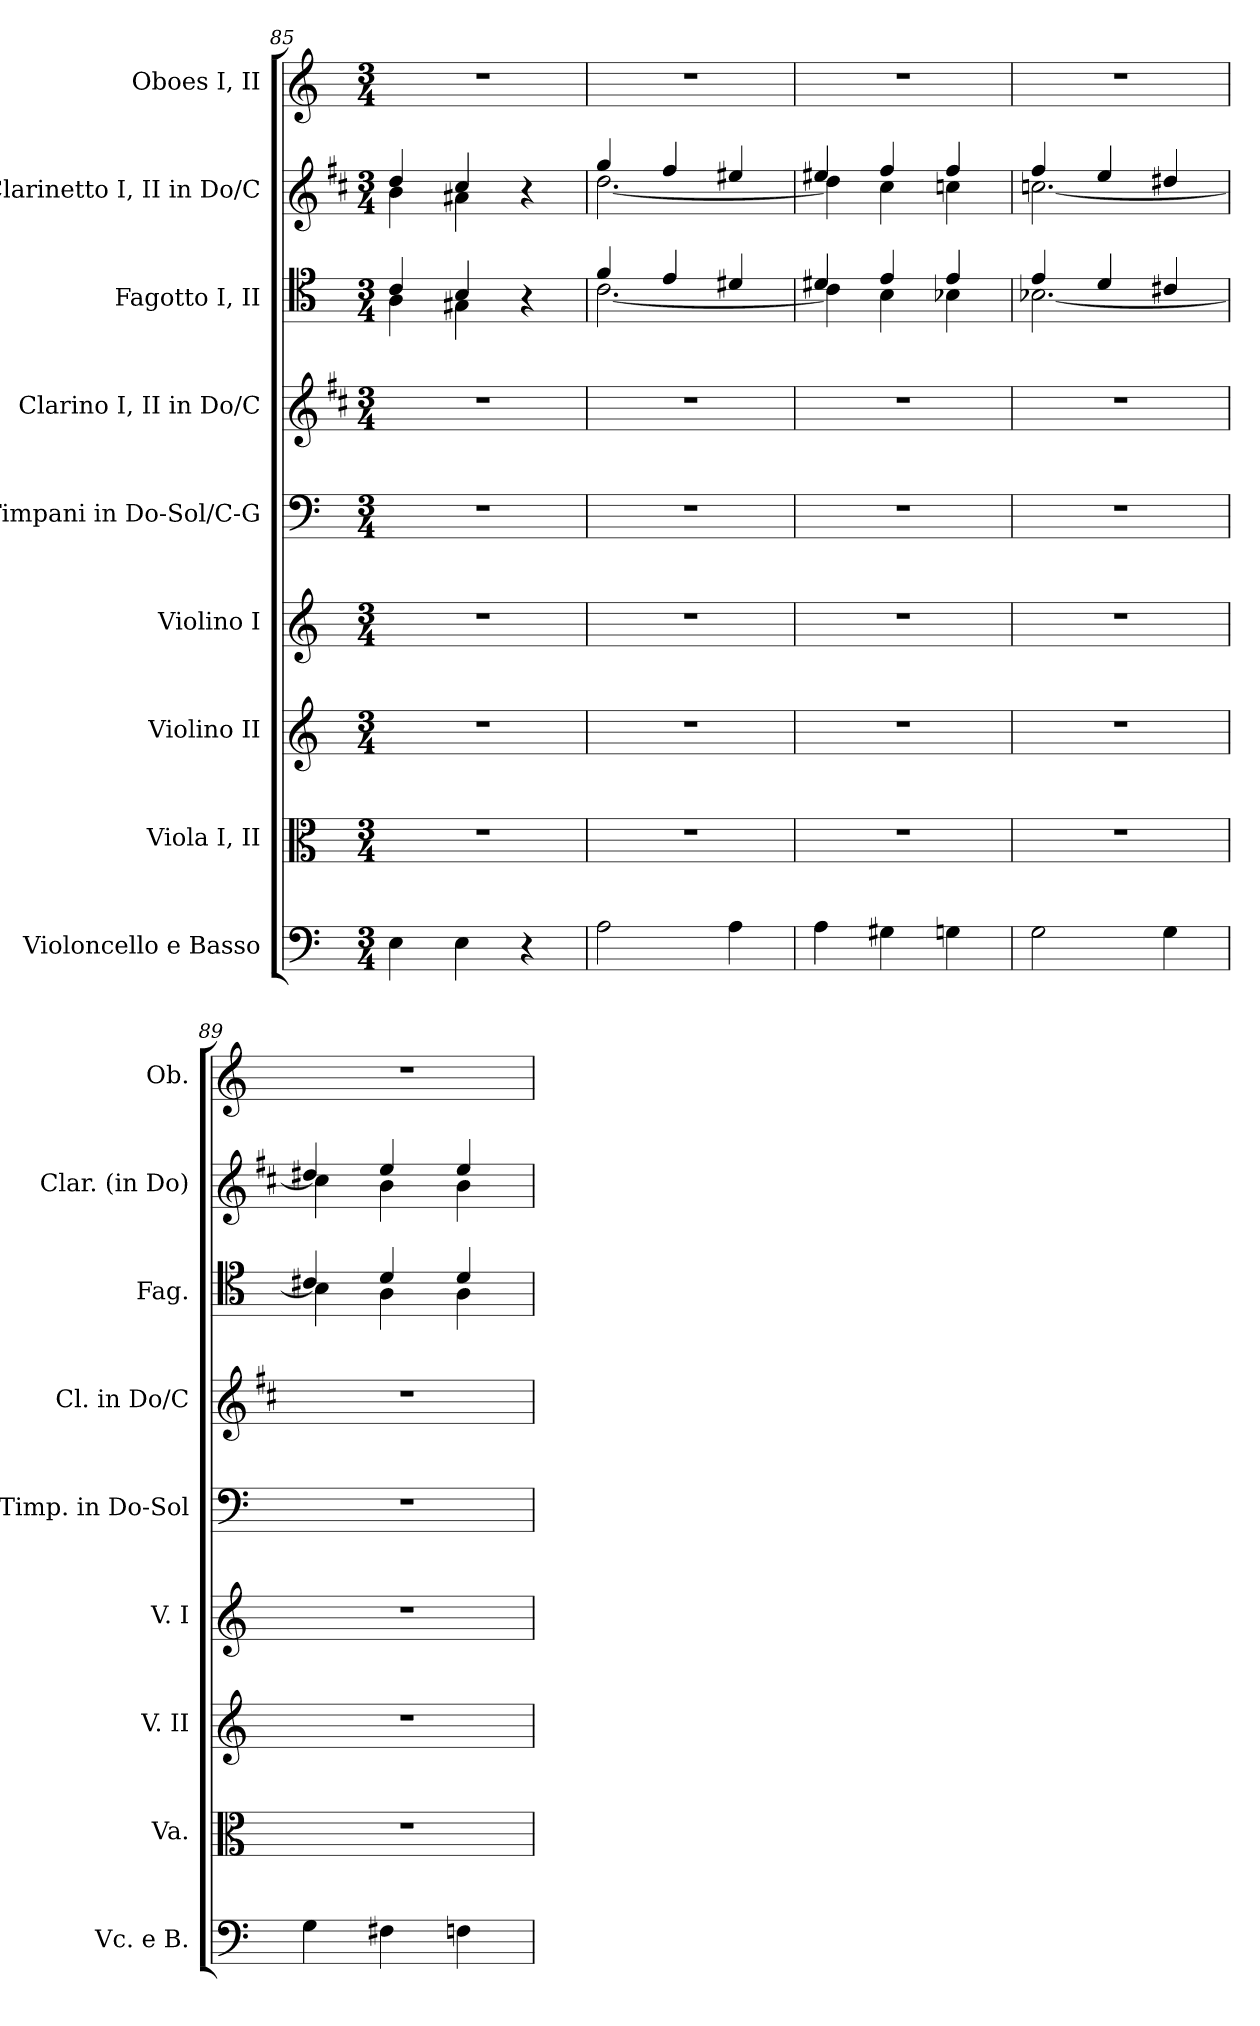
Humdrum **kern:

**kern	**kern	**kern	**kern	**kern	**kern	**kern	**kern	**kern
*part9	*part8	*part7	*part6	*part5	*part4	*part3	*part2	*part1
*staff9	*staff8	*staff7	*staff6	*staff5	*staff4	*staff3	*staff2	*staff1
*I"Violoncello e Basso	*I"Viola I, II	*I"Violino II	*I"Violino I	*I"Timpani in Do-Sol/C-G	*I"Clarino I, II in Do/C	*I"Fagotto I, II	*I"Clarinetto I, II in Do/C	*I"Oboes I, II
*I'Vc. e B.	*I'Va.	*I'V. II	*I'V. I	*I'Timp. in Do-Sol	*I'Cl. in Do/C	*I'Fag.	*I'Clar. (in Do)	*I'Ob.
*clefF4	*clefC3	*clefG2	*clefG2	*clefF4	*clefG2	*clefC4	*clefG2	*clefG2
*	*	*	*	*	*ITrd1c2	*	*ITrd1c2	*
*k[]	*k[]	*k[]	*k[]	*k[]	*k[]	*k[]	*k[]	*k[]
*M3/4	*M3/4	*M3/4	*M3/4	*M3/4	*M3/4	*M3/4	*M3/4	*M3/4
=85	=85	=85	=85	=85	=85	=85	=85	=85
*	*	*	*	*	*	*^	*^	*
4Ei\	2.r	2.r	2.r	2.r	2.r	4cj/	4AZ\	4ccj/	4aZ\	2.r
4E\	.	.	.	.	.	4B/	4G#X\	4b/	4g#X\	.
4r	.	.	.	.	.	4r	4ryy	4r	4ryy	.
=86	=86	=86	=86	=86	=86	=86	=86	=86	=86	=86
2Aj\	2.r	2.r	2.r	2.r	2.r	4fZ/	[2.ci\	4ffZ/	[2.cci\	2.r
.	.	.	.	.	.	4e/	.	4ee/	.	.
4A\	.	.	.	.	.	4d#X/	.	4dd#X/	.	.
!!LO:PB:g=z
=87	=87	=87	=87	=87	=87	=87	=87	=87	=87	=87
4AZ\	2.r	2.r	2.r	2.r	2.r	4d#Xi/	4cj\]	4dd#Xi/	4ccj\]	2.r
4G#X\	.	.	.	.	.	4e/	4B\	4ee/	4b\	.
4Gn\	.	.	.	.	.	4e/	4B-X\	4ee/	4b-X\	.
=88	=88	=88	=88	=88	=88	=88	=88	=88	=88	=88
2Gj\	2.r	2.r	2.r	2.r	2.r	4eZ/	[2.B-Xi\	4eeZ/	[2.b-Xi\	2.r
.	.	.	.	.	.	4d/	.	4dd/	.	.
4G\	.	.	.	.	.	4c#X/	.	4cc#X/	.	.
=89	=89	=89	=89	=89	=89	=89	=89	=89	=89	=89
4GZ\	2.r	2.r	2.r	2.r	2.r	4c#Xi/	4B-j\]	4cc#Xi/	4b-j\]	2.r
4F#X\	.	.	.	.	.	4d/	4A\	4dd/	4a\	.
4Fn\	.	.	.	.	.	4d/	4A\	4dd/	4a\	.
*	*	*	*	*	*	*v	*v	*	*	*
*	*	*	*	*	*	*	*v	*v	*
=	=	=	=	=	=	=	=	=
*-	*-	*-	*-	*-	*-	*-	*-	*-
